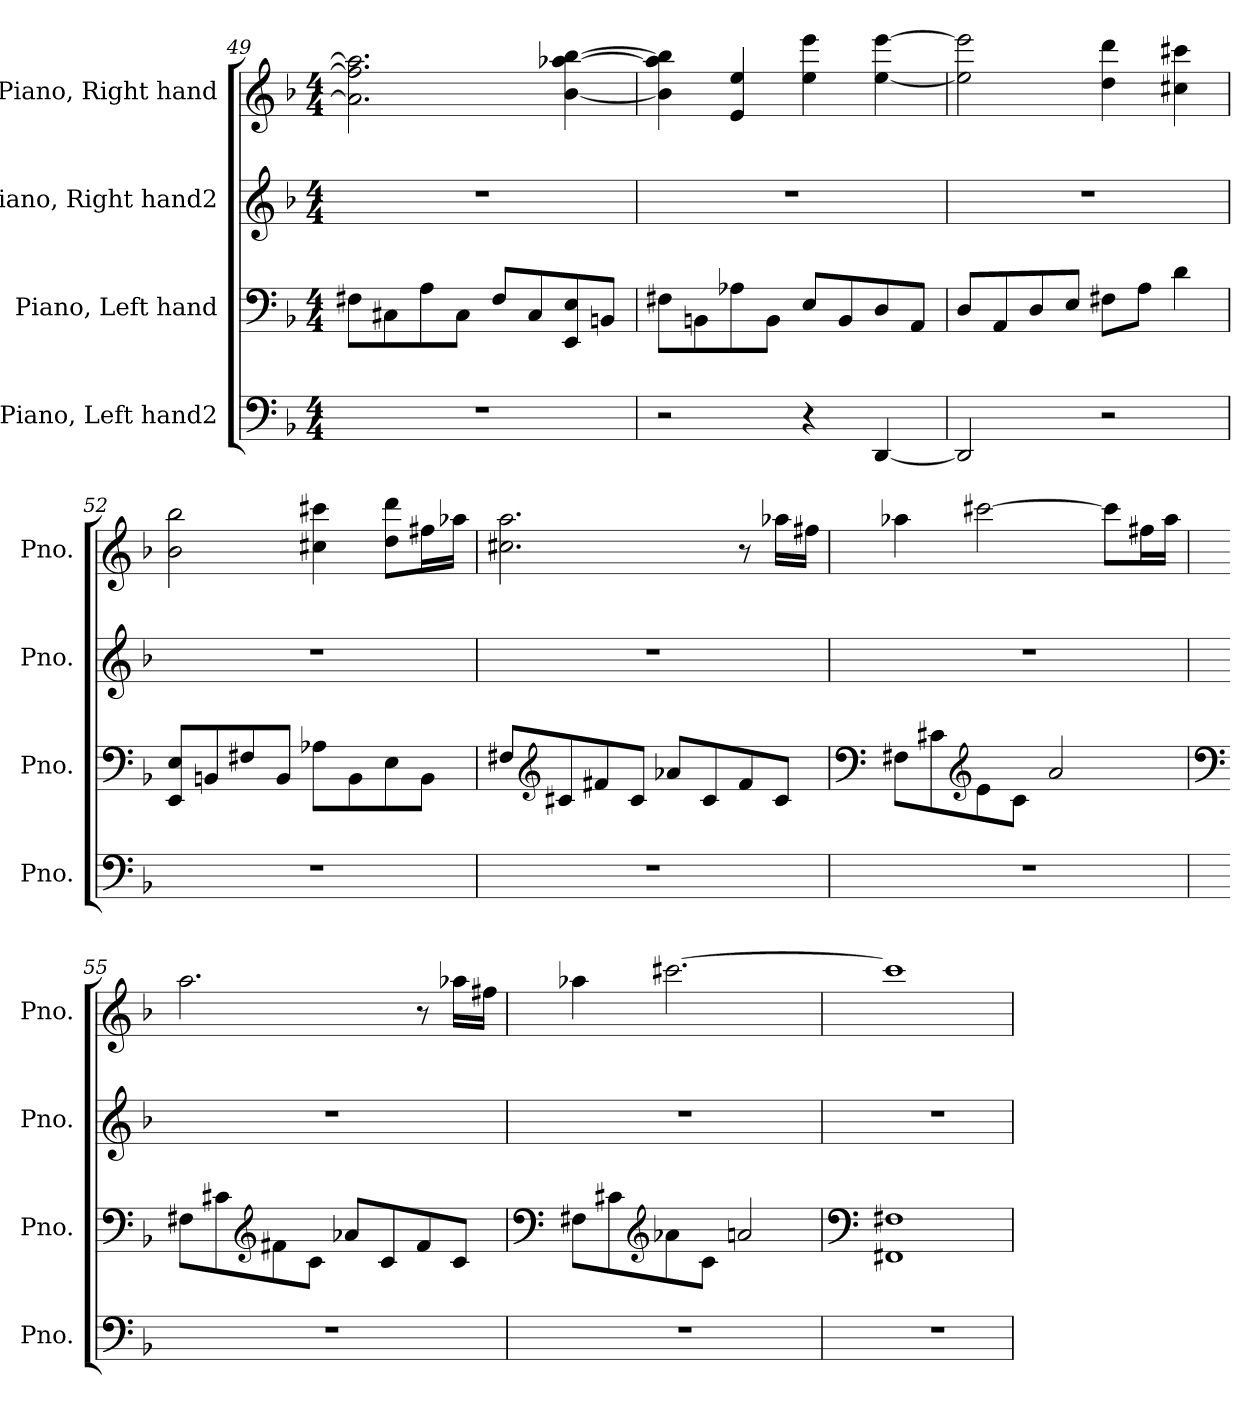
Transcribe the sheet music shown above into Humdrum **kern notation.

**kern	**kern	**kern	**kern
*part4	*part3	*part2	*part1
*staff4	*staff3	*staff2	*staff1
*I"Piano, Left hand2	*I"Piano, Left hand	*I"Piano, Right hand2	*I"Piano, Right hand
*I'Pno.	*I'Pno.	*I'Pno.	*I'Pno.
!!LO:LB:g=z
*clefF4	*clefF4	*clefG2	*clefG2
*k[b-]	*k[b-]	*k[b-]	*k[b-]
*M4/4	*M4/4	*M4/4	*M4/4
=49	=49	=49	=49
1r	8F#X\L	1r	2.a\] 2.ff#\] 2.aa\]
.	8C#X\	.	.
.	8A\	.	.
.	8C#\J	.	.
.	8F#/L	.	.
.	8C#/	.	.
.	8EE/ 8E/	.	[4b-\ [4aa-X\ [4bb-\
.	8BBn/J	.	.
=50	=50	=50	=50
2r	8F#X\L	1r	4b-\] 4aa-\] 4bb-\]
.	8BBn\	.	.
.	8A-X\	.	4e/ 4ee/
.	8BB\J	.	.
4r	8E/L	.	4ee\ 4eee\
.	8BB/	.	.
[4DD/	8D/	.	[4ee\ [4eee\
.	8AA/J	.	.
=51	=51	=51	=51
2DD/]	8D/L	1r	2ee\] 2eee\]
.	8AA/	.	.
.	8D/	.	.
.	8E/J	.	.
2r	8F#X\L	.	4dd\ 4ddd\
.	8A\J	.	.
.	4d\	.	4cc#X\ 4ccc#X\
=52	=52	=52	=52
1r	8EE/ 8E/L	1r	2b-\ 2bb-\
.	8BBn/	.	.
.	8F#X/	.	.
.	8BB/J	.	.
.	8A-X\L	.	4cc#X\ 4ccc#X\
.	8BB\	.	.
.	8E\	.	8dd\ 8ddd\L
.	8BB\J	.	16ff#X\L
.	.	.	16aa-X\JJ
!!LO:PB:g=z
=53	=53	=53	=53
1r	8F#X/L	1r	2.cc#X\ 2.aa\
*	*clefG2	*	*
.	8c#X/	.	.
.	8f#X/	.	.
.	8c#/J	.	.
.	8a-X/L	.	.
.	8c#/	.	.
.	8f#/	.	8r
.	8c#/J	.	16aa-X\LL
.	.	.	16ff#X\JJ
=54	=54	=54	=54
*	*clefF4	*	*
1r	8F#X\L	1r	4aa-X\
.	8c#X\	.	.
*	*clefG2	*	*
.	8e\	.	[2ccc#X\
.	8c#\J	.	.
.	2a/	.	.
.	.	.	8ccc#\L]
.	.	.	16ff#X\L
.	.	.	16aa-\JJ
!!LO:LB:g=z
=55	=55	=55	=55
*	*clefF4	*	*
1r	8F#X\L	1r	2.aa\
.	8c#X\	.	.
*	*clefG2	*	*
.	8f#X\	.	.
.	8c#\J	.	.
.	8a-X/L	.	.
.	8c#/	.	.
.	8f#/	.	8r
.	8c#/J	.	16aa-X\LL
.	.	.	16ff#X\JJ
=56	=56	=56	=56
*	*clefF4	*	*
1r	8F#X\L	1r	4aa-X\
.	8c#X\	.	.
*	*clefG2	*	*
.	8a-X\	.	[2.ccc#X\
.	8c#\J	.	.
.	2an/	.	.
=57	=57	=57	=57
*	*clefF4	*	*
1r	1FF#X 1F#X	1r	1ccc#]
=	=	=	=
*-	*-	*-	*-
